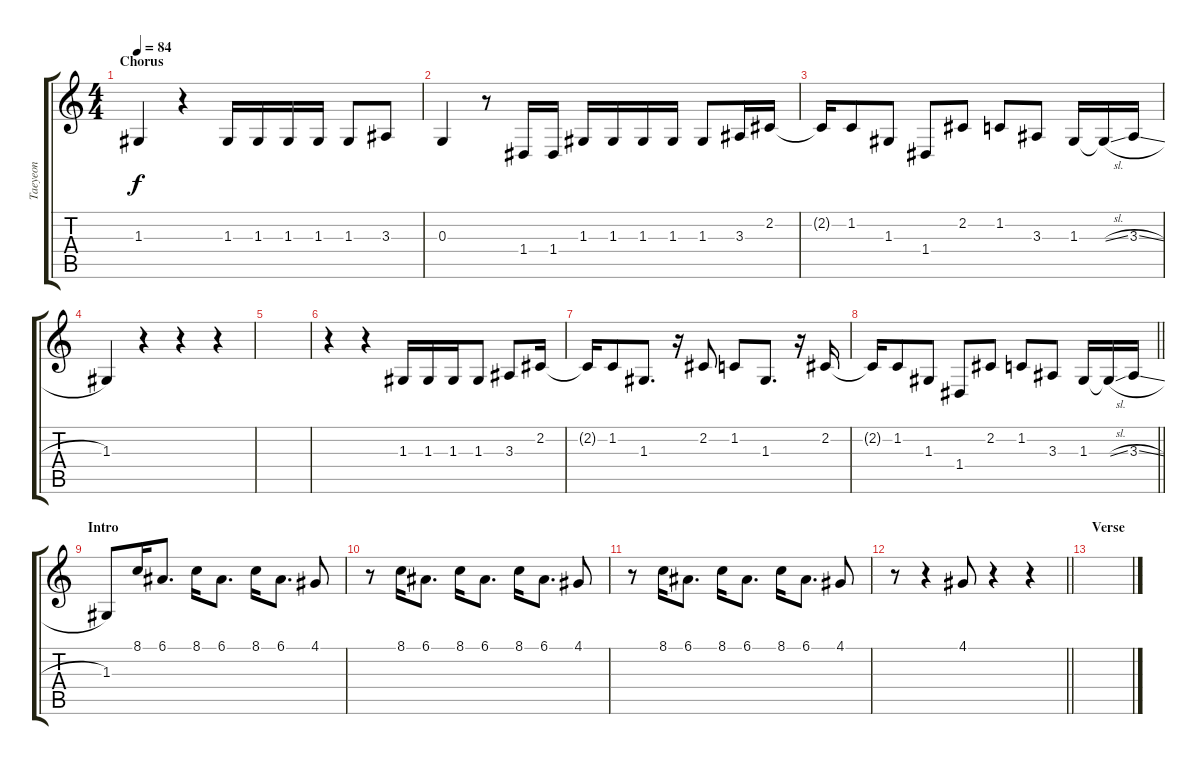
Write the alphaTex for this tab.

\track ("Taeyeon" "Taeyeon") {instrument flute}
\staff {score tabs}
\tuning (E4 B3 G3 D3 A2 E2) {hide}
\ts (4 4)
\section ("" "Chorus")
\tempo 84
\clef g2
\ks c
1.3.4{dy f} r.4 1.3.16 1.3.16 1.3.16 1.3.16 1.3.8 3.3.8 |
0.3.4 r.8 1.4.16 1.4.16 1.3.16 1.3.16 1.3.16 1.3.16 1.3.8 3.3.16 2.2.16 |
2.2{t}.16 1.2.8 1.3.8 1.4.8 2.2.8 1.2.8 3.3.8 1.3.16 1.3{sl t}.16 3.3{sl}.16 |
1.3.4 r.4 r.4 r.4 |
|
r.4 r.4 1.3.16 1.3.16 1.3.16 1.3.8 3.3.8 2.2.16 |
2.2{t}.16 1.2.8 1.3.8{d} r.16 2.2.8 1.2.8 1.3.8{d} r.16 2.2.16 |
\barLineRight lightlight
2.2{t}.16 1.2.8 1.3.8 1.4.8 2.2.8 1.2.8 3.3.8 1.3.16 1.3{sl t}.16 3.3{sl}.16 |
\section ("" "Intro")
1.3.8 8.1.16 6.1.8{d} 8.1.16 6.1.8{d} 8.1.16 6.1.8{d} 4.1.8 |
r.8 8.1.16 6.1.8{d} 8.1.16 6.1.8{d} 8.1.16 6.1.8{d} 4.1.8 |
r.8 8.1.16 6.1.8{d} 8.1.16 6.1.8{d} 8.1.16 6.1.8{d} 4.1.8 |
\barLineRight lightlight
r.8 r.4 4.1.8 r.4 r.4 |
\section ("" "Verse")
